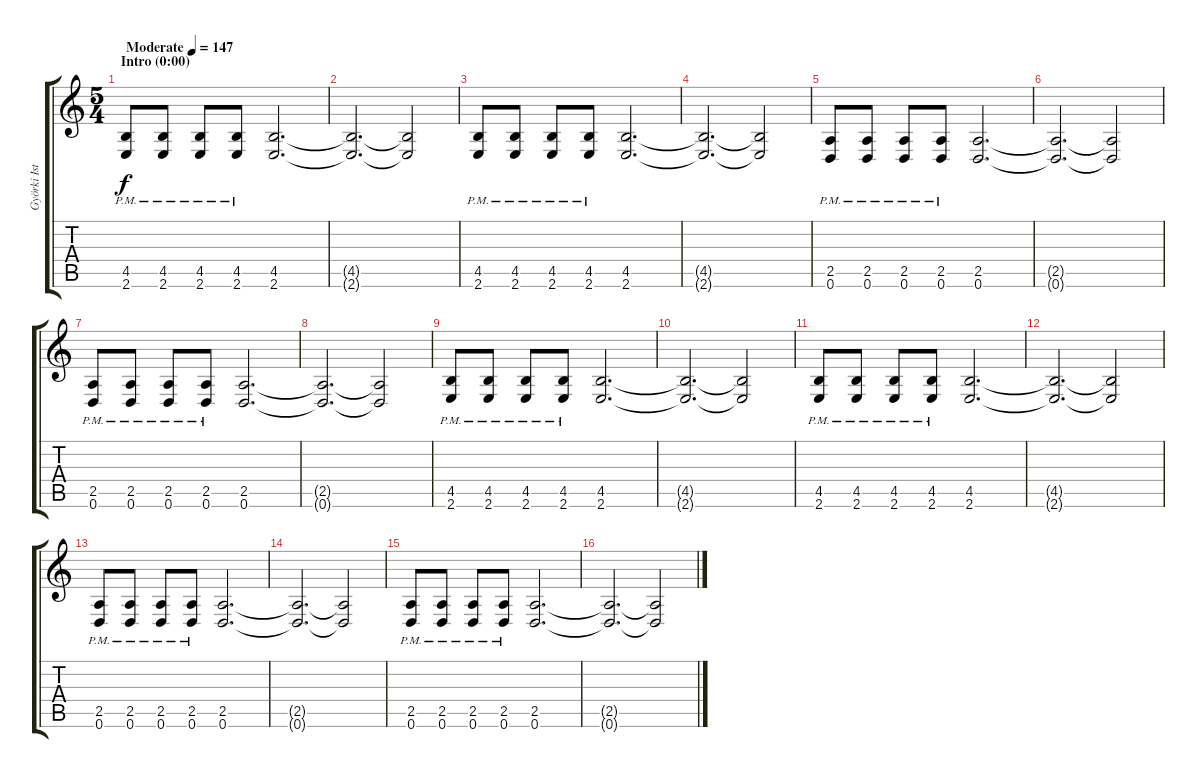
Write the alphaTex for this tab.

\track ("Györki István [Guitar 2]" "Györki Ist") {instrument distortionguitar}
\staff {score tabs}
\tuning (D4 A3 F3 C3 G2 D2) {hide}
\ts (5 4)
\section ("" "Intro (0:00)")
\tempo (147 "Moderate")
\clef g2
\ks c
(4.5{pm} 2.6{pm}).8{dy f instrument distortionguitar} (4.5{pm} 2.6{pm}).8 (4.5{pm} 2.6{pm}).8 (4.5{pm} 2.6{pm}).8 (4.5 2.6).2{d} |
(4.5{t} 2.6{t}).2{d} (4.5{t} 2.6{t}).2 |
(4.5{pm} 2.6{pm}).8 (4.5{pm} 2.6{pm}).8 (4.5{pm} 2.6{pm}).8 (4.5{pm} 2.6{pm}).8 (4.5 2.6).2{d} |
(4.5{t} 2.6{t}).2{d} (4.5{t} 2.6{t}).2 |
(2.5{pm} 0.6{pm}).8 (2.5{pm} 0.6{pm}).8 (2.5{pm} 0.6{pm}).8 (2.5{pm} 0.6{pm}).8 (2.5 0.6).2{d} |
(2.5{t} 0.6{t}).2{d} (2.5{t} 0.6{t}).2 |
(2.5{pm} 0.6{pm}).8 (2.5{pm} 0.6{pm}).8 (2.5{pm} 0.6{pm}).8 (2.5{pm} 0.6{pm}).8 (2.5 0.6).2{d} |
(2.5{t} 0.6{t}).2{d} (2.5{t} 0.6{t}).2 |
(4.5{pm} 2.6{pm}).8 (4.5{pm} 2.6{pm}).8 (4.5{pm} 2.6{pm}).8 (4.5{pm} 2.6{pm}).8 (4.5 2.6).2{d} |
(4.5{t} 2.6{t}).2{d} (4.5{t} 2.6{t}).2 |
(4.5{pm} 2.6{pm}).8 (4.5{pm} 2.6{pm}).8 (4.5{pm} 2.6{pm}).8 (4.5{pm} 2.6{pm}).8 (4.5 2.6).2{d} |
(4.5{t} 2.6{t}).2{d} (4.5{t} 2.6{t}).2 |
(2.5{pm} 0.6{pm}).8 (2.5{pm} 0.6{pm}).8 (2.5{pm} 0.6{pm}).8 (2.5{pm} 0.6{pm}).8 (2.5 0.6).2{d} |
(2.5{t} 0.6{t}).2{d} (2.5{t} 0.6{t}).2 |
(2.5{pm} 0.6{pm}).8 (2.5{pm} 0.6{pm}).8 (2.5{pm} 0.6{pm}).8 (2.5{pm} 0.6{pm}).8 (2.5 0.6).2{d} |
(2.5{t} 0.6{t}).2{d} (2.5{t} 0.6{t}).2
